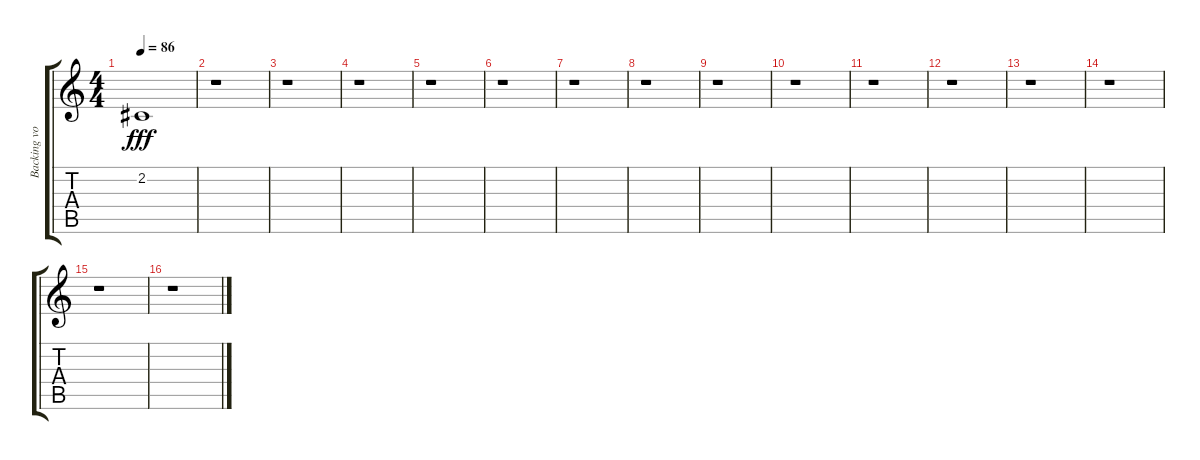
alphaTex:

\track ("Backing vocals" "Backing vo") {instrument altosax}
\staff {score tabs}
\tuning (E4 B3 G3 D3 A2 E2) {hide}
\ts (4 4)
\tempo 86
\clef g2
\ks c
2.2.1{dy fff} |
r.1 |
r.1 |
r.1 |
r.1 |
r.1 |
r.1 |
r.1 |
r.1 |
r.1 |
r.1 |
r.1 |
r.1 |
r.1 |
r.1 |
r.1
